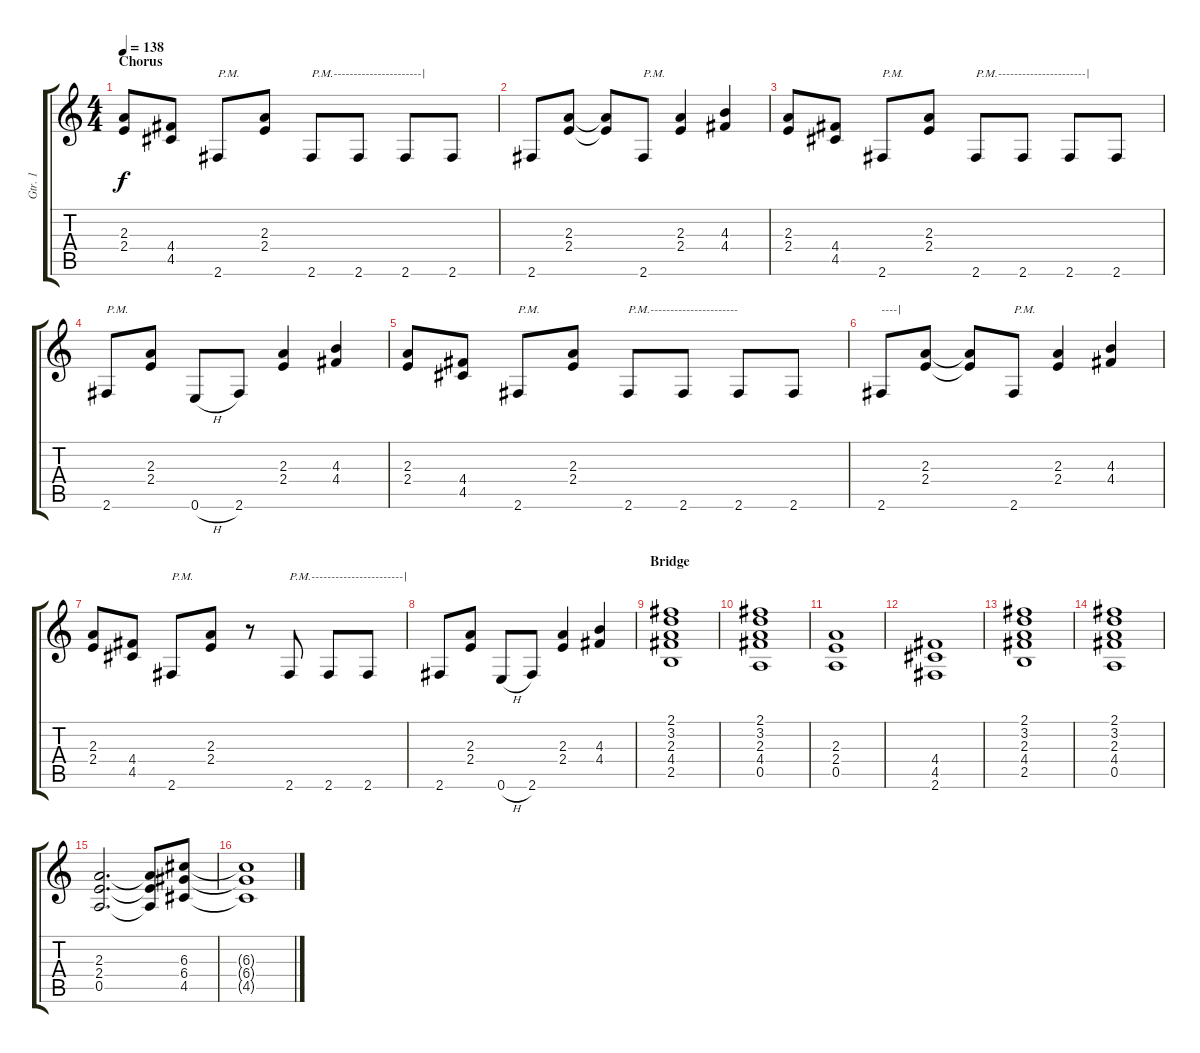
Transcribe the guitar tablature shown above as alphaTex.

\track ("Gtr. 1" "Gtr. 1") {instrument overdrivenguitar}
\staff {score tabs}
\tuning (E4 B3 G3 D3 A2 E2) {hide}
\ts (4 4)
\section ("" "Chorus")
\tempo 138
\clef g2
\ks c
(2.3 2.4).8{dy f} (4.4 4.5).8 2.6.8{txt "P.M."} (2.3 2.4).8 2.6.8{txt "P.M.----------------------|"} 2.6.8 2.6.8 2.6.8 |
2.6.8 (2.3 2.4).8 (2.3{t} 2.4{t}).8 2.6.8{txt "P.M."} (2.3 2.4).4 (4.3 4.4).4 |
(2.3 2.4).8 (4.4 4.5).8 2.6.8{txt "P.M."} (2.3 2.4).8 2.6.8{txt "P.M.----------------------|"} 2.6.8 2.6.8 2.6.8 |
2.6.8{txt "P.M."} (2.3 2.4).8 0.6{h}.8 2.6.8 (2.3 2.4).4 (4.3 4.4).4 |
(2.3 2.4).8 (4.4 4.5).8 2.6.8{txt "P.M."} (2.3 2.4).8 2.6.8{txt "P.M.----------------------"} 2.6.8 2.6.8 2.6.8 |
2.6.8{txt "----|"} (2.3 2.4).8 (2.3{t} 2.4{t}).8 2.6.8{txt "P.M."} (2.3 2.4).4 (4.3 4.4).4 |
(2.3 2.4).8 (4.4 4.5).8 2.6.8{txt "P.M."} (2.3 2.4).8 r.8 2.6.8{txt "P.M.-----------------------|"} 2.6.8 2.6.8 |
2.6.8 (2.3 2.4).8 0.6{h}.8 2.6.8 (2.3 2.4).4 (4.3 4.4).4 |
\section ("" "Bridge")
(2.1 3.2 2.3 4.4 2.5).1 |
(2.1 3.2 2.3 4.4 0.5).1 |
(2.3 2.4 0.5).1 |
(4.4 4.5 2.6).1 |
(2.1 3.2 2.3 4.4 2.5).1 |
(2.1 3.2 2.3 4.4 0.5).1 |
(2.3 2.4 0.5).2{d} (2.3{t} 2.4{t} 0.5{t}).8 (6.3 6.4 4.5).8 |
(6.3{t} 6.4{t} 4.5{t}).1
